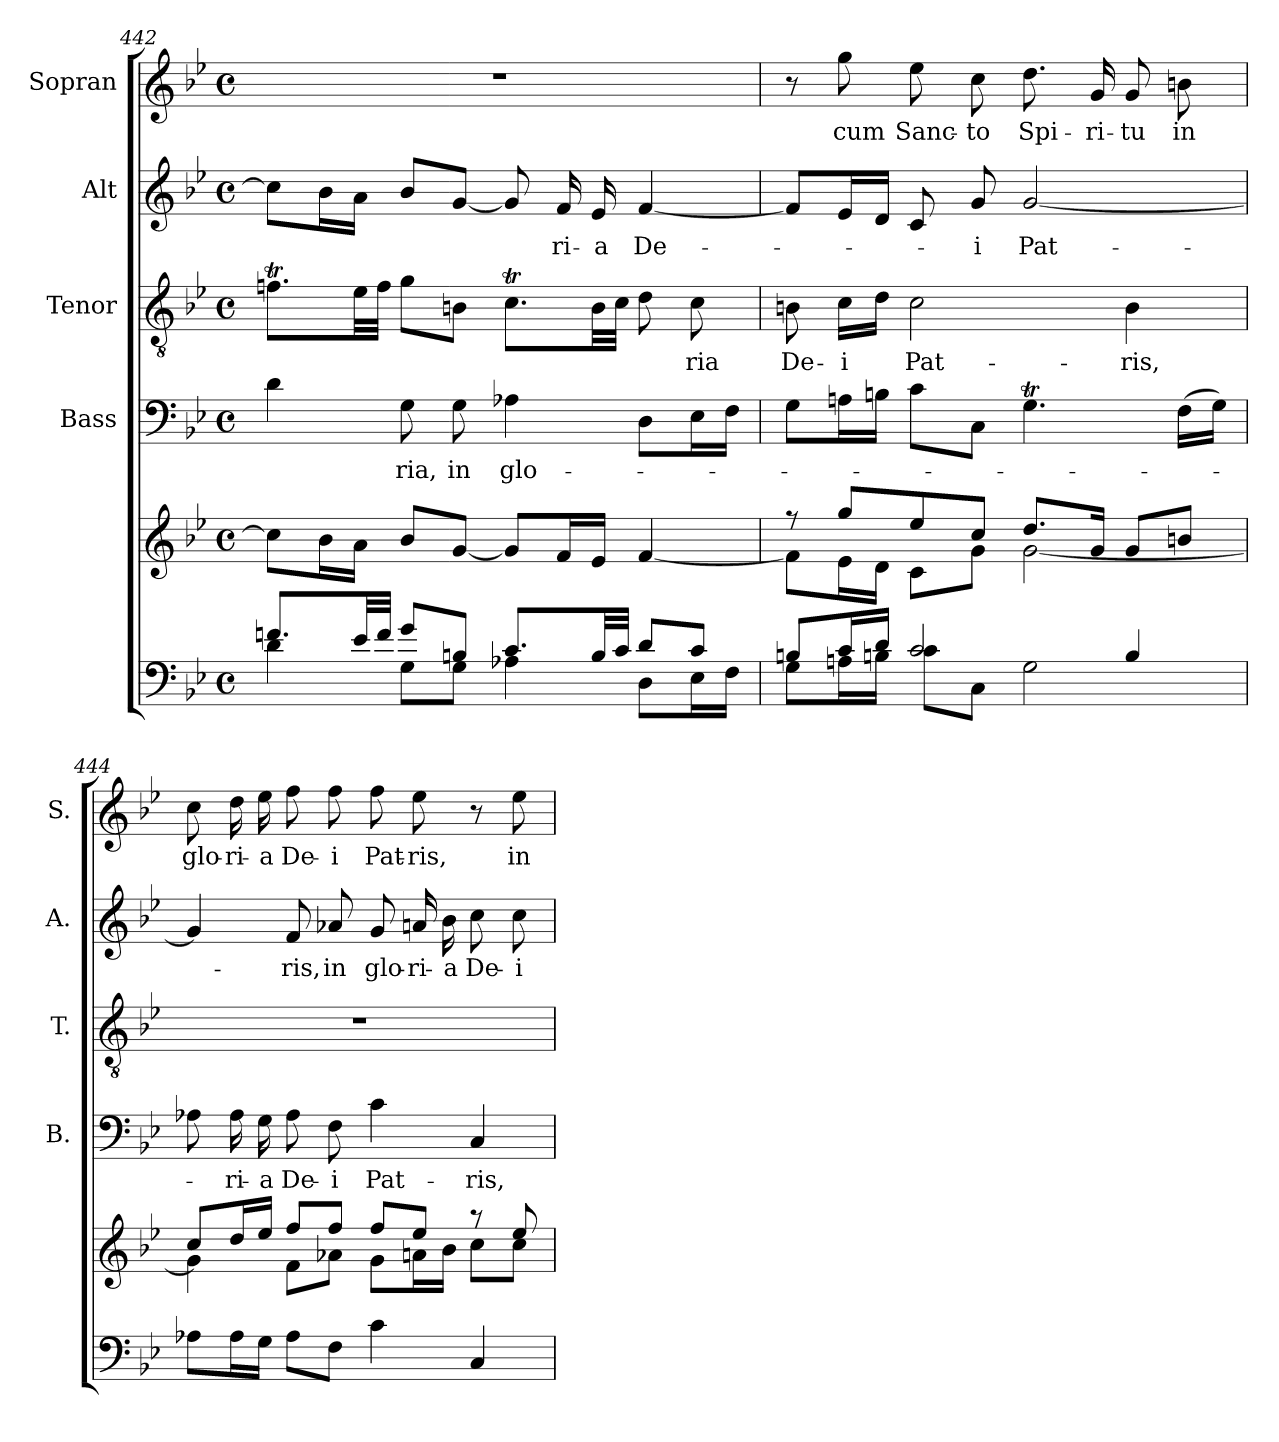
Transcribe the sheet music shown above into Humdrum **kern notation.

**kern	**kern	**kern	**text	**kern	**text	**kern	**text	**kern	**text
*part5	*part5	*part4	*part4	*part3	*part3	*part2	*part2	*part1	*part1
*staff6	*staff5	*staff4	*staff4	*staff3	*staff3	*staff2	*staff2	*staff1	*staff1
*	*	*I"Bass	*	*I"Tenor	*	*I"Alt	*	*I"Sopran	*
*	*	*I'B.	*	*I'T.	*	*I'A.	*	*I'S.	*
!!LO:PB:g=z
*clefF4	*clefG2	*clefF4	*	*clefGv2	*	*clefG2	*	*clefG2	*
*k[b-e-]	*k[b-e-]	*k[b-e-]	*	*k[b-e-]	*	*k[b-e-]	*	*k[b-e-]	*
*B-:	*B-:	*B-:	*	*B-:	*	*B-:	*	*B-:	*
*M4/4	*M4/4	*M4/4	*	*M4/4	*	*M4/4	*	*M4/4	*
*met(c)	*met(c)	*met(c)	*	*met(c)	*	*met(c)	*	*met(c)	*
=442	=442	=442	=442	=442	=442	=442	=442	=442	=442
*^	*	*	*	*	*	*	*	*	*
8.fn/L	4d\	8cc\L]	4d\	.	8.fnT\L	.	8cc\L]	.	1r	.
.	.	16b-\L	.	.	.	.	16b-\L	.	.	.
32e-/LL	.	16a\JJ	.	.	32e-\LL	.	16a\JJ	.	.	.
32f/JJJ	.	.	.	.	32f\JJJ	.	.	.	.	.
!	!	!	!	!LO:LY:b	!	!	!	!	!	!
8g/L	8G\L	8b-/L	8G\	-ria,	8g\L	.	8b-/L	.	.	.
!	!	!	!	!LO:LY:b	!	!	!	!	!	!
8Bn/J	8G\J	[8g/J	8G\	in	8Bn\J	.	[8g/J	.	.	.
!	!	!	!	!LO:LY:b	!	!	!	!	!	!
8.c/L	4A-X\	8g/L]	4A-X\	glo-	8.cT\L	.	8g/]	.	.	.
!	!	!	!	!	!	!	!	!LO:LY:b	!	!
.	.	16f/L	.	.	.	.	16f/	-ri-	.	.
!	!	!	!	!	!	!	!	!LO:LY:b	!	!
32B/LL	.	16e-/JJ	.	.	32B\LL	.	16e-/	-a	.	.
32c/JJJ	.	.	.	.	32c\JJJ	.	.	.	.	.
!	!	!	!	!	!	!	!	!LO:LY:b	!	!
8d/L	8D\L	[4f/	8D\L	.	8d\	.	[4f/	De-	.	.
!	!	!	!	!	!	!LO:LY:b	!	!	!	!
8c/J	16E-\L	.	16E-\L	.	8c\	-ria	.	.	.	.
.	16F\JJ	.	16F\JJ	.	.	.	.	.	.	.
=443	=443	=443	=443	=443	=443	=443	=443	=443	=443	=443
*	*	*^	*	*	*	*	*	*	*	*
!	!	!	!	!	!	!	!LO:LY:b	!	!	!	!
8Bn/L	8G\L	8rff	8f\L]	8G\L	.	8Bn\	De-	8f/L]	.	8r	.
!	!	!	!	!	!	!	!LO:LY:b	!	!	!	!LO:LY:b
16c/L	16An\L	8gg/L	16e-\L	16An\L	.	16c\LL	-i	16e-/L	.	8gg\	cum
16d/JJ	16Bn\JJ	.	16d\JJ	16Bn\JJ	.	16d\JJ	.	16d/JJ	.	.	.
!	!	!	!	!	!	!	!LO:LY:b	!	!	!	!LO:LY:b
2c/	8c\L	8ee-/	8c\L	8c\L	.	2c\	Pat-	8c/	.	8ee-\	Sanc-
!	!	!	!	!	!	!	!	!	!LO:LY:b	!	!LO:LY:b
.	8C\J	8cc/J	8g\J	8C\J	.	.	.	8g/	-i	8cc\	-to
!	!	!	!	!	!	!	!	!	!LO:LY:b	!	!LO:LY:b
.	2G\	8.dd/L	[<2g\	4.GT\	.	.	.	[2g/	Pat-	8.dd\	Spi-
!	!	!	!	!	!	!	!	!	!	!	!LO:LY:b
.	.	16g/Jk	.	.	.	.	.	.	.	16g/	-ri-
!	!	!	!	!	!	!	!LO:LY:b	!	!	!	!LO:LY:b
4B/	.	8g/L	.	.	.	4B\	-ris,	.	.	8g/	-tu
!	!	!	!	!	!	!	!	!	!	!	!LO:LY:b
.	.	8bn/J	.	(>16F\LL	.	.	.	.	.	8bn\	in
.	.	.	.	16G\JJ)	.	.	.	.	.	.	.
*v	*v	*	*	*	*	*	*	*	*	*	*
=444	=444	=444	=444	=444	=444	=444	=444	=444	=444	=444
!	!	!	!	!	!	!	!	!	!	!LO:LY:b
8A-X\L	8cc/L	4g\]	8A-X\	.	1r	.	4g/]	.	8cc\	glo-
!	!	!	!	!LO:LY:b	!	!	!	!	!	!LO:LY:b
16A-\L	16dd/L	.	16A-\	-ri-	.	.	.	.	16dd\	-ri-
!	!	!	!	!LO:LY:b	!	!	!	!	!	!LO:LY:b
16G\JJ	16ee-/JJ	.	16G\	-a	.	.	.	.	16ee-\	-a
!	!	!	!	!LO:LY:b	!	!	!	!LO:LY:b	!	!LO:LY:b
8A-\L	8ff/L	8f\L	8A-\	De-	.	.	8f/	-ris,	8ff\	De-
!	!	!	!	!LO:LY:b	!	!	!	!LO:LY:b	!	!LO:LY:b
8F\J	8ff/J	8a-X\J	8F\	-i	.	.	8a-X/	in	8ff\	-i
!	!	!	!	!LO:LY:b	!	!	!	!LO:LY:b	!	!LO:LY:b
4c\	8ff/L	8g\L	4c\	Pat-	.	.	8g/	glo-	8ff\	Pat-
!	!	!	!	!	!	!	!	!LO:LY:b	!	!LO:LY:b
.	8ee-/J	16an\L	.	.	.	.	16an/	-ri-	8ee-\	-ris,
!	!	!	!	!	!	!	!	!LO:LY:b	!	!
.	.	16b-\JJ	.	.	.	.	16b-\	-a	.	.
!	!	!	!	!LO:LY:b	!	!	!	!LO:LY:b	!	!
4C/	8rgg	8cc\L	4C/	-ris,	.	.	8cc\	De-	8r	.
!	!	!	!	!	!	!	!	!LO:LY:b	!	!LO:LY:b
.	8ee-/	8cc\J	.	.	.	.	8cc\	-i	8ee-\	in
*	*v	*v	*	*	*	*	*	*	*	*
=	=	=	=	=	=	=	=	=	=
*-	*-	*-	*-	*-	*-	*-	*-	*-	*-
